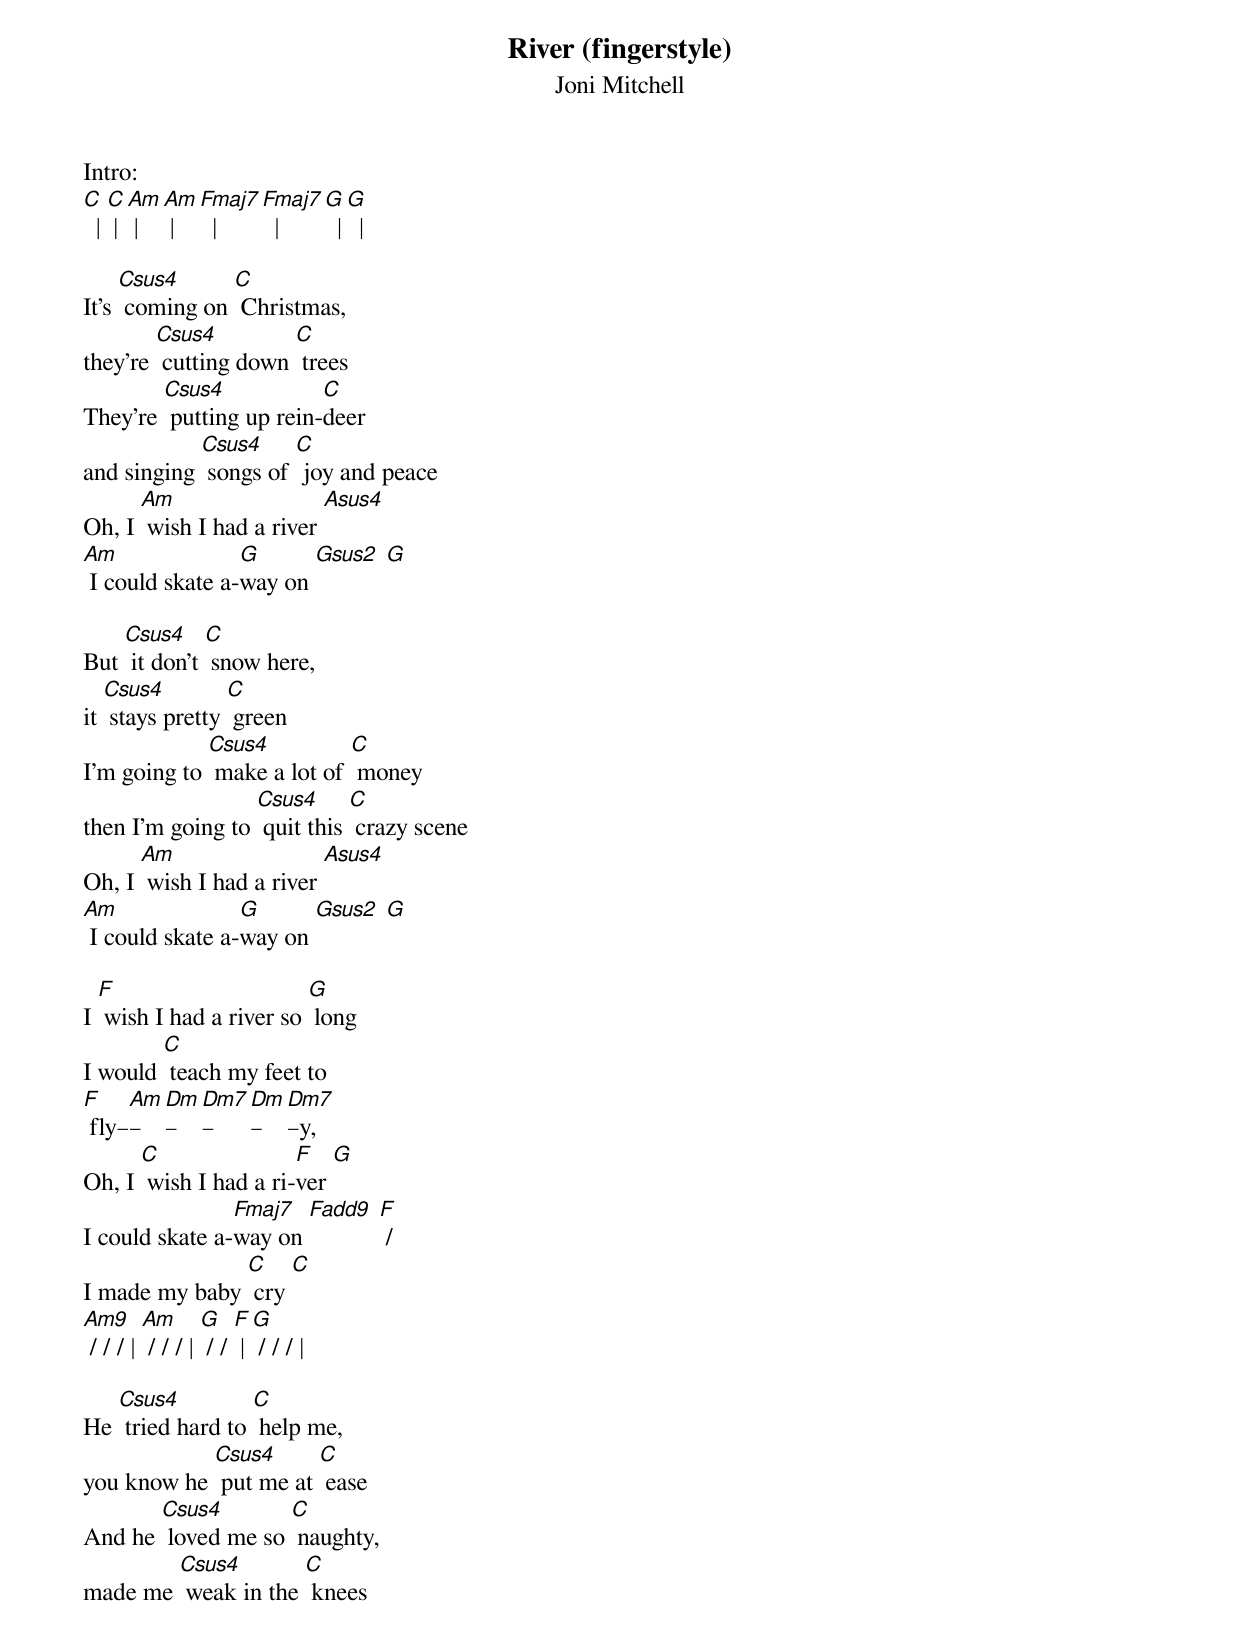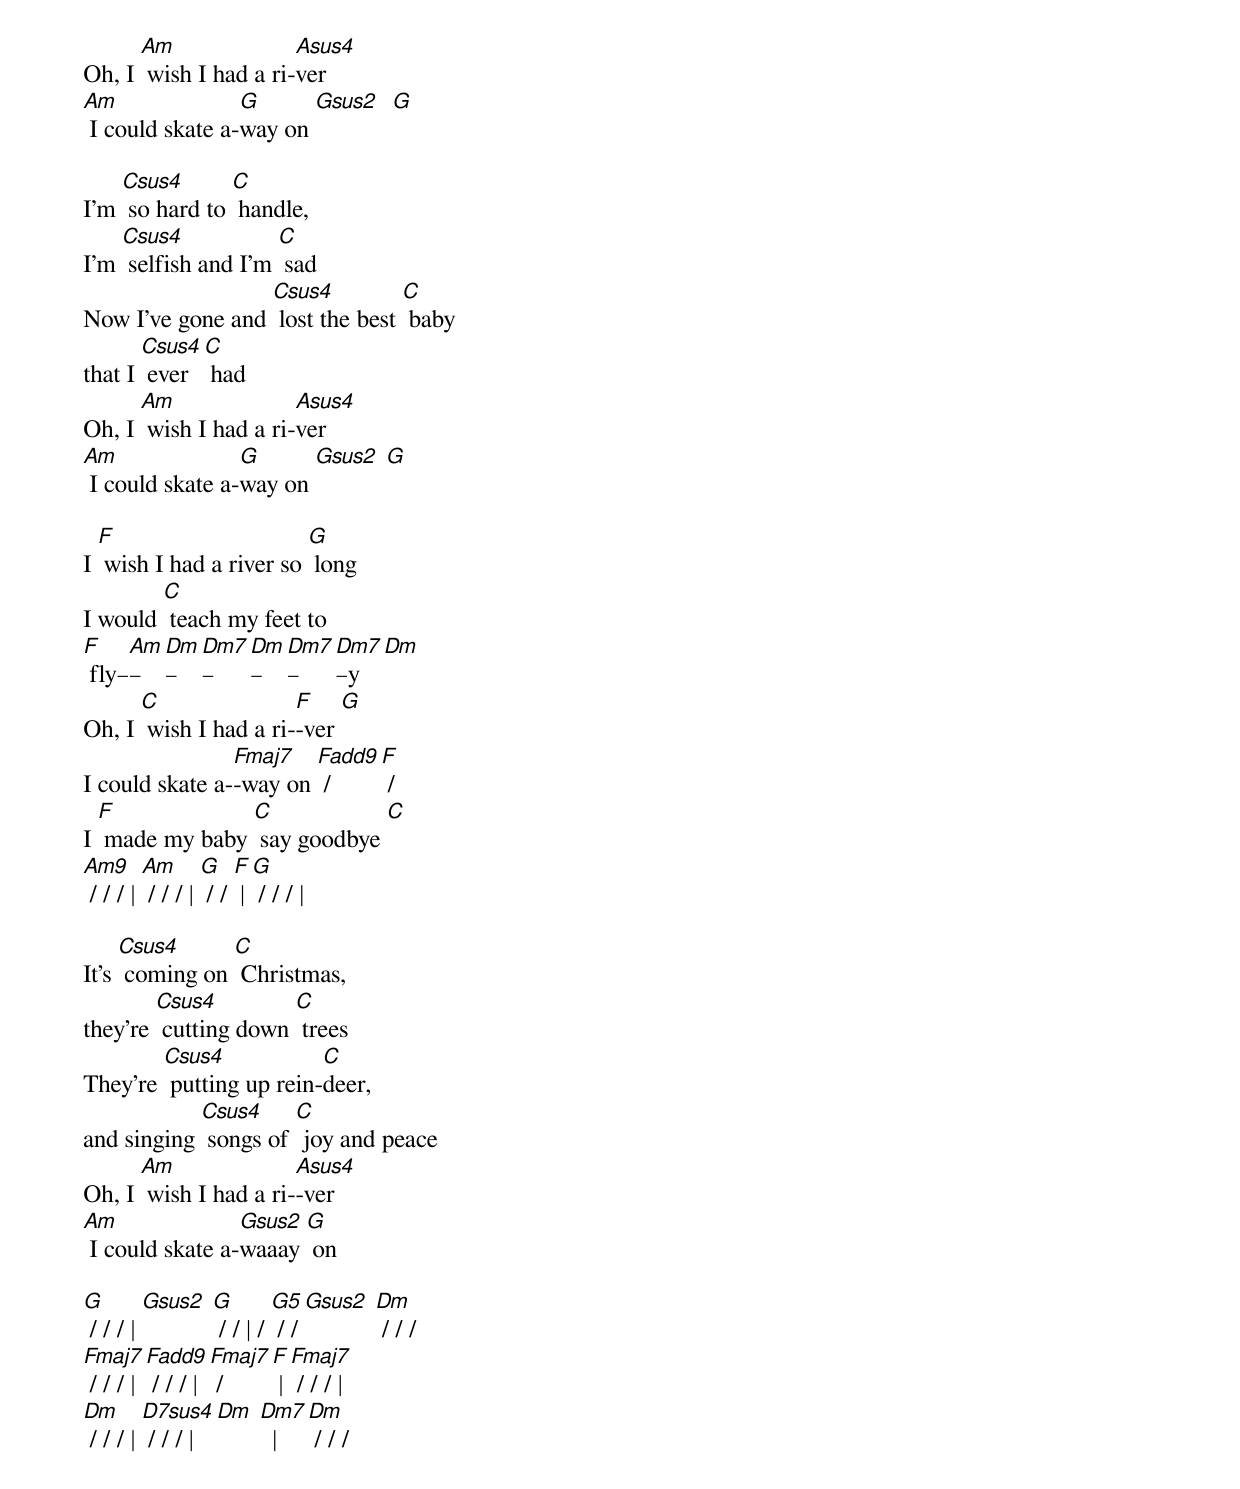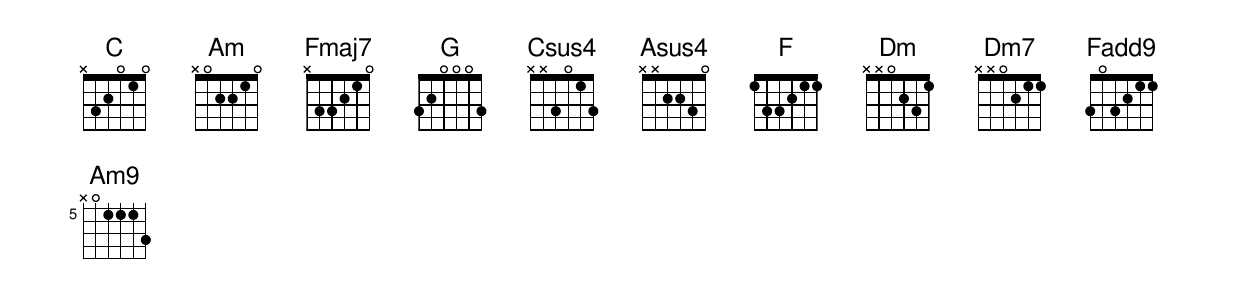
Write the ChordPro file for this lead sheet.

{title: River (fingerstyle)}
{st: Joni Mitchell}
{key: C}

Intro:
[C]  | [C] |[Am] | [Am] |[Fmaj7]  |[Fmaj7]  |[G]  |[G]  |

It's [Csus4] coming on [C] Christmas,
they're [Csus4] cutting down [C] trees
They're [Csus4] putting up rein-[C]deer
and singing [Csus4] songs of [C] joy and peace
Oh, I [Am] wish I had a river [Asus4]
[Am] I could skate a-[G]way on [Gsus2] [G]

But [Csus4] it don't [C] snow here,
it [Csus4] stays pretty [C] green
I'm going to [Csus4] make a lot of [C] money
then I'm going to [Csus4] quit this [C] crazy scene
Oh, I [Am] wish I had a river [Asus4]
[Am] I could skate a-[G]way on [Gsus2] [G]

I [F] wish I had a river so [G] long
I would [C] teach my feet to
[F] fly–[Am]–[Dm]–[Dm7]–[Dm]–[Dm7]–y,
Oh, I [C] wish I had a ri-[F]ver [G]
I could skate a-[Fmaj7]way on [Fadd9] [F] /
I made my baby [C] cry [C]
[Am9] / / / | [Am] / / / | [G] / / [F] | [G] / / / |

He [Csus4] tried hard to [C] help me,
you know he [Csus4] put me at [C] ease
And he [Csus4] loved me so [C] naughty,
made me [Csus4] weak in the [C] knees
Oh, I [Am] wish I had a ri-[Asus4]ver
[Am] I could skate a-[G]way on [Gsus2]  [G]

I'm [Csus4] so hard to [C] handle,
I'm [Csus4] selfish and I'm [C] sad
Now I've gone and [Csus4] lost the best [C] baby
that I [Csus4] ever [C] had
Oh, I [Am] wish I had a ri-[Asus4]ver
[Am] I could skate a-[G]way on [Gsus2] [G]

I [F] wish I had a river so [G] long
I would [C] teach my feet to
[F] fly–[Am]–[Dm]–[Dm7]–[Dm]–[Dm7]–[Dm7]–y [Dm]
Oh, I [C] wish I had a ri-[F]-ver [G]
I could skate a-[Fmaj7]-way on [Fadd9] / [F] /
I [F] made my baby [C] say goodbye [C]
[Am9] / / / | [Am] / / / | [G] / / [F] | [G] / / / |

It's [Csus4] coming on [C] Christmas,
they're [Csus4] cutting down [C] trees
They're [Csus4] putting up rein-[C]deer,
and singing [Csus4] songs of [C] joy and peace
Oh, I [Am] wish I had a ri-[Asus4]-ver
[Am] I could skate a-[Gsus2]waaay [G] on

[G] / / / | [Gsus2] [G] / / | / [G5] / / [Gsus2] [Dm] / / /
[Fmaj7] / / / | [Fadd9] / / / | [Fmaj7] / [F] | [Fmaj7] / / / |
[Dm] / / / | [D7sus4] / / / | [Dm] [Dm7]  | [Dm] / / /
